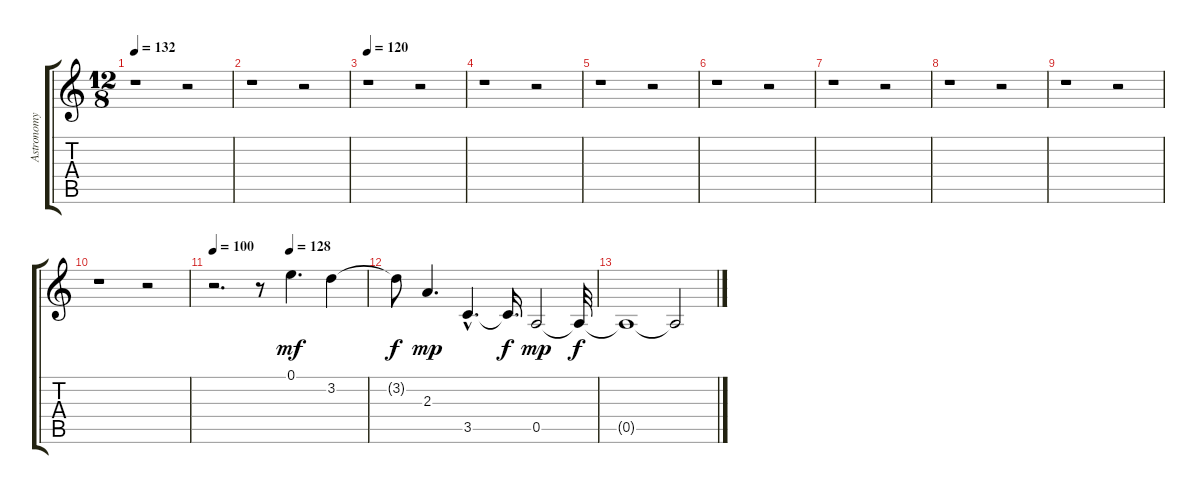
\track ("Astronomy Domine" "Astronomy ") {instrument distortionguitar}
\staff {score tabs}
\tuning (E4 B3 G3 D3 A2 E2) {hide}
\ts (12 8)
\tempo 132
\clef g2
\ks c
r.1{dy mf} r.2 |
r.1 r.2 |
\tempo 120
r.1 r.2 |
r.1 r.2 |
r.1 r.2 |
r.1 r.2 |
r.1 r.2 |
r.1 r.2 |
r.1 r.2 |
r.1 r.2 |
\tempo 100
\tempo (128 0.5)
r.2{d} r.8 0.1.4{d volume 12} 3.2.4{volume 12} |
3.2{t}.8{dy f} 2.3.4{d dy mp volume 12} 3.5{hac}.4{d volume 12} 3.5{t}.16{d dy f} 0.5.2{dy mp volume 12} 0.5{t}.32{dy f} |
0.5{t}.1 0.5{t}.2
